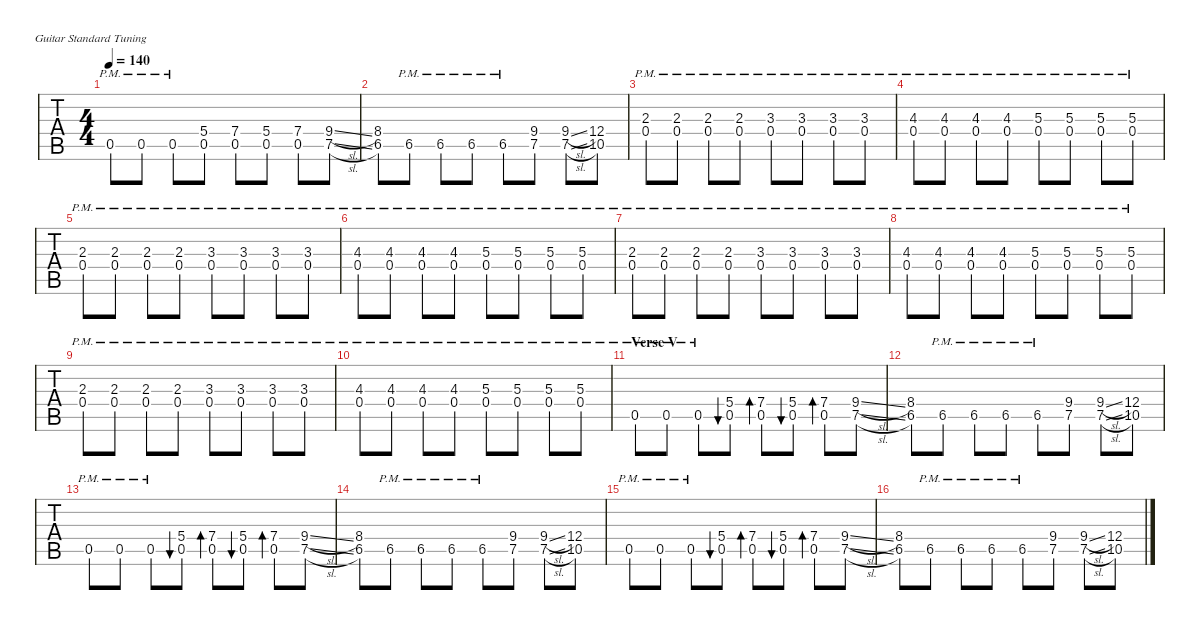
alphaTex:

\defaultSystemsLayout 4
\hideDynamics
\bracketExtendMode nobrackets
\otherSystemsTrackNameOrientation horizontal
\track ("Rhythm Guitar 1" "     ") {multiBarRest instrument distortionguitar}
\staff {tabs}
\tuning (E4 B3 G3 D3 A2 E2)
\ts (4 4)
\tempo 140
\clef g2
\ks c
0.5{pm}.8{dy mf} 0.5{pm}.8 0.5{pm}.8 (5.4 0.5).8 (7.4 0.5).8 (5.4 0.5).8 (7.4 0.5).8 (7.5{sl} 9.4{sl}).8 |
(6.5{acc #} 8.4{acc #}).8 6.5{pm acc #}.8 6.5{pm acc #}.8 6.5{pm acc #}.8 6.5{pm acc #}.8 (7.5 9.4).8 (7.5{sl} 9.4{sl}).8 (10.5 12.4).8 |
(0.4{pm} 2.3{pm}).8 (0.4{pm} 2.3{pm}).8 (0.4{pm} 2.3{pm}).8 (0.4{pm} 2.3{pm}).8 (0.4{pm} 3.3{pm acc #}).8 (0.4{pm} 3.3{pm acc #}).8 (0.4{pm} 3.3{pm acc #}).8 (0.4{pm} 3.3{pm acc #}).8 |
(0.4{pm} 4.3{pm}).8 (0.4{pm} 4.3{pm}).8 (0.4{pm} 4.3{pm}).8 (0.4{pm} 4.3{pm}).8 (0.4{pm} 5.3{pm}).8 (0.4{pm} 5.3{pm}).8 (0.4{pm} 5.3{pm}).8 (0.4{pm} 5.3{pm}).8 |
(0.4{pm} 2.3{pm}).8 (0.4{pm} 2.3{pm}).8 (0.4{pm} 2.3{pm}).8 (0.4{pm} 2.3{pm}).8 (0.4{pm} 3.3{pm acc #}).8 (0.4{pm} 3.3{pm acc #}).8 (0.4{pm} 3.3{pm acc #}).8 (0.4{pm} 3.3{pm acc #}).8 |
(0.4{pm} 4.3{pm}).8 (0.4{pm} 4.3{pm}).8 (0.4{pm} 4.3{pm}).8 (0.4{pm} 4.3{pm}).8 (0.4{pm} 5.3{pm}).8 (0.4{pm} 5.3{pm}).8 (0.4{pm} 5.3{pm}).8 (0.4{pm} 5.3{pm}).8 |
(0.4{pm} 2.3{pm}).8 (0.4{pm} 2.3{pm}).8 (0.4{pm} 2.3{pm}).8 (0.4{pm} 2.3{pm}).8 (0.4{pm} 3.3{pm acc #}).8 (0.4{pm} 3.3{pm acc #}).8 (0.4{pm} 3.3{pm acc #}).8 (0.4{pm} 3.3{pm acc #}).8 |
(0.4{pm} 4.3{pm}).8 (0.4{pm} 4.3{pm}).8 (0.4{pm} 4.3{pm}).8 (0.4{pm} 4.3{pm}).8 (0.4{pm} 5.3{pm}).8 (0.4{pm} 5.3{pm}).8 (0.4{pm} 5.3{pm}).8 (0.4{pm} 5.3{pm}).8 |
(0.4{pm} 2.3{pm}).8 (0.4{pm} 2.3{pm}).8 (0.4{pm} 2.3{pm}).8 (0.4{pm} 2.3{pm}).8 (0.4{pm} 3.3{pm acc #}).8 (0.4{pm} 3.3{pm acc #}).8 (0.4{pm} 3.3{pm acc #}).8 (0.4{pm} 3.3{pm acc #}).8 |
(0.4{pm} 4.3{pm}).8 (0.4{pm} 4.3{pm}).8 (0.4{pm} 4.3{pm}).8 (0.4{pm} 4.3{pm}).8 (0.4{pm} 5.3{pm}).8 (0.4{pm} 5.3{pm}).8 (0.4{pm} 5.3{pm}).8 (0.4{pm} 5.3{pm}).8 |
\section ("" "Verse V")
0.5{pm}.8 0.5{pm}.8 0.5{pm}.8 (5.4 0.5).8{bu 30} (7.4 0.5).8{bd 30} (5.4 0.5).8{bu 30} (7.4 0.5).8{bd 30} (7.5{sl} 9.4{sl}).8 |
(6.5{acc #} 8.4{acc #}).8 6.5{pm acc #}.8 6.5{pm acc #}.8 6.5{pm acc #}.8 6.5{pm acc #}.8 (7.5 9.4).8 (7.5{sl} 9.4{sl}).8 (10.5 12.4).8 |
0.5{pm}.8 0.5{pm}.8 0.5{pm}.8 (5.4 0.5).8{bu 30} (7.4 0.5).8{bd 30} (5.4 0.5).8{bu 30} (7.4 0.5).8{bd 30} (7.5{sl} 9.4{sl}).8 |
(6.5{acc #} 8.4{acc #}).8 6.5{pm acc #}.8 6.5{pm acc #}.8 6.5{pm acc #}.8 6.5{pm acc #}.8 (7.5 9.4).8 (7.5{sl} 9.4{sl}).8 (10.5 12.4).8 |
0.5{pm}.8 0.5{pm}.8 0.5{pm}.8 (5.4 0.5).8{bu 30} (7.4 0.5).8{bd 30} (5.4 0.5).8{bu 30} (7.4 0.5).8{bd 30} (7.5{sl} 9.4{sl}).8 |
(6.5{acc #} 8.4{acc #}).8 6.5{pm acc #}.8 6.5{pm acc #}.8 6.5{pm acc #}.8 6.5{pm acc #}.8 (7.5 9.4).8 (7.5{sl} 9.4{sl}).8 (10.5 12.4).8
